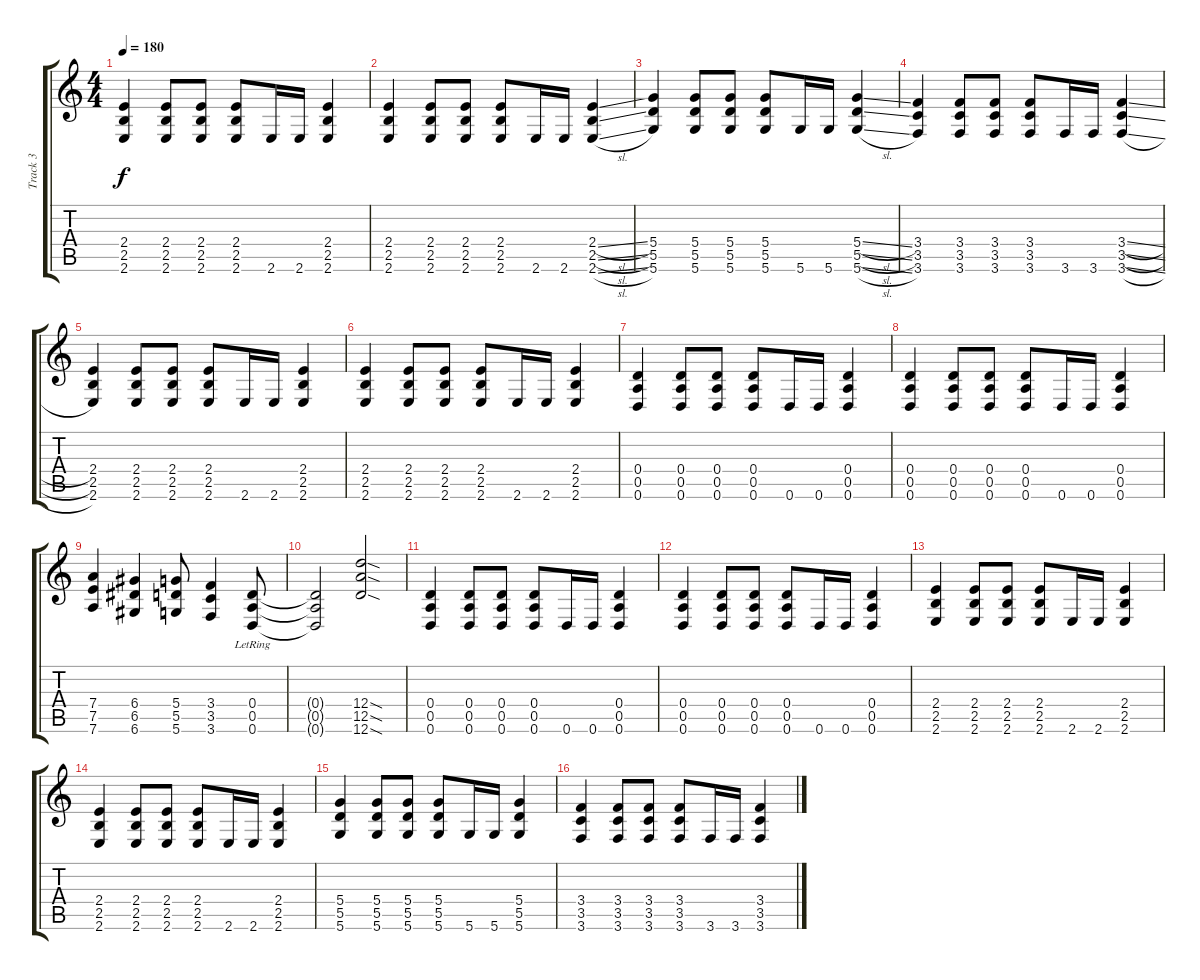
\track ("Track 3" "Track 3") {instrument overdrivenguitar}
\staff {score tabs}
\tuning (E4 B3 G3 D3 A2 D2) {hide}
\ts (4 4)
\tempo 180
\clef g2
\ks c
(2.4 2.5 2.6).4{dy f} (2.4 2.5 2.6).8 (2.4 2.5 2.6).8 (2.4 2.5 2.6).8 2.6.16 2.6.16 (2.4 2.5 2.6).4 |
(2.4 2.5 2.6).4 (2.4 2.5 2.6).8 (2.4 2.5 2.6).8 (2.4 2.5 2.6).8 2.6.16 2.6.16 (2.4{sl} 2.5{sl} 2.6{sl}).4 |
(5.4 5.5 5.6).4 (5.4 5.5 5.6).8 (5.4 5.5 5.6).8 (5.4 5.5 5.6).8 5.6.16 5.6.16 (5.4{sl} 5.5{sl} 5.6{sl}).4 |
(3.4 3.5 3.6).4 (3.4 3.5 3.6).8 (3.4 3.5 3.6).8 (3.4 3.5 3.6).8 3.6.16 3.6.16 (3.4{sl} 3.5{sl} 3.6{sl}).4 |
(2.4 2.5 2.6).4 (2.4 2.5 2.6).8 (2.4 2.5 2.6).8 (2.4 2.5 2.6).8 2.6.16 2.6.16 (2.4 2.5 2.6).4 |
(2.4 2.5 2.6).4 (2.4 2.5 2.6).8 (2.4 2.5 2.6).8 (2.4 2.5 2.6).8 2.6.16 2.6.16 (2.4 2.5 2.6).4 |
(0.4 0.5 0.6).4 (0.4 0.5 0.6).8 (0.4 0.5 0.6).8 (0.4 0.5 0.6).8 0.6.16 0.6.16 (0.4 0.5 0.6).4 |
(0.4 0.5 0.6).4 (0.4 0.5 0.6).8 (0.4 0.5 0.6).8 (0.4 0.5 0.6).8 0.6.16 0.6.16 (0.4 0.5 0.6).4 |
(7.4 7.5 7.6).4 (6.4 6.5 6.6).4 (5.4 5.5 5.6).8 (3.4 3.5 3.6).4 (0.4{lr} 0.5{lr} 0.6{lr}).8 |
(0.4{t} 0.5{t} 0.6{t}).2 (12.4{sod} 12.5{sod} 12.6{sod}).2 |
(0.4 0.5 0.6).4 (0.4 0.5 0.6).8 (0.4 0.5 0.6).8 (0.4 0.5 0.6).8 0.6.16 0.6.16 (0.4 0.5 0.6).4 |
(0.4 0.5 0.6).4 (0.4 0.5 0.6).8 (0.4 0.5 0.6).8 (0.4 0.5 0.6).8 0.6.16 0.6.16 (0.4 0.5 0.6).4 |
(2.4 2.5 2.6).4 (2.4 2.5 2.6).8 (2.4 2.5 2.6).8 (2.4 2.5 2.6).8 2.6.16 2.6.16 (2.4 2.5 2.6).4 |
(2.4 2.5 2.6).4 (2.4 2.5 2.6).8 (2.4 2.5 2.6).8 (2.4 2.5 2.6).8 2.6.16 2.6.16 (2.4 2.5 2.6).4 |
(5.4 5.5 5.6).4 (5.4 5.5 5.6).8 (5.4 5.5 5.6).8 (5.4 5.5 5.6).8 5.6.16 5.6.16 (5.4 5.5 5.6).4 |
(3.4 3.5 3.6).4 (3.4 3.5 3.6).8 (3.4 3.5 3.6).8 (3.4 3.5 3.6).8 3.6.16 3.6.16 (3.4 3.5 3.6).4
